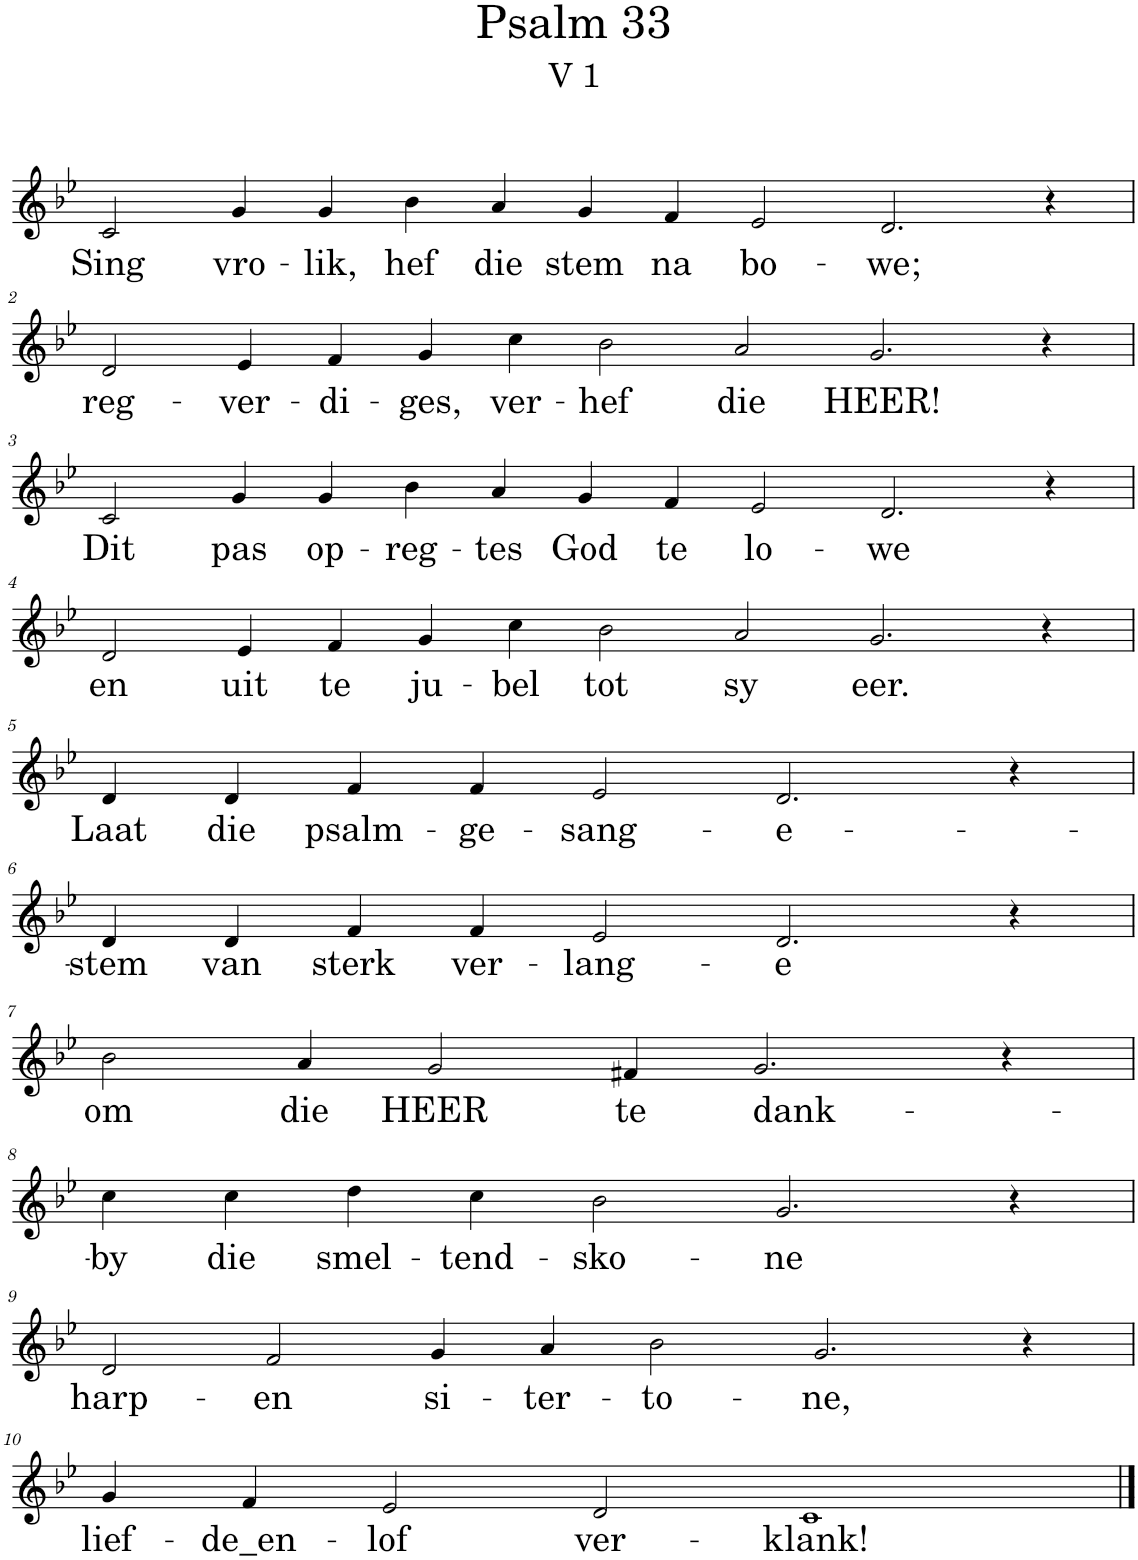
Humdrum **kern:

**kern	**text
*part1	*part1
*staff1	*staff1
*I"Pipe Organ	*
*I'Org.	*
*clefG2	*
*k[b-e-]	*
*M14/4	*
=1	=1
!	!LO:LY:b
2c/	Sing
!	!LO:LY:b
4g/	vro-
!	!LO:LY:b
4g/	-lik,
!	!LO:LY:b
4b-\	hef
!	!LO:LY:b
4a/	die
!	!LO:LY:b
4g/	stem
!	!LO:LY:b
4f/	na
!	!LO:LY:b
2e-/	bo-
!	!LO:LY:b
2.d/	-we;
4r	.
!!LO:LB:g=z
=2	=2
!	!LO:LY:b
2d/	reg-
!	!LO:LY:b
4e-/	-ver-
!	!LO:LY:b
4f/	-di-
!	!LO:LY:b
4g/	-ges,
!	!LO:LY:b
4cc\	ver-
!	!LO:LY:b
2b-\	-hef
!	!LO:LY:b
2a/	die
!	!LO:LY:b
2.g/	HEER!
4r	.
!!LO:LB:g=z
=3	=3
!	!LO:LY:b
2c/	Dit
!	!LO:LY:b
4g/	pas
!	!LO:LY:b
4g/	op-
!	!LO:LY:b
4b-\	-reg-
!	!LO:LY:b
4a/	-tes
!	!LO:LY:b
4g/	God
!	!LO:LY:b
4f/	te
!	!LO:LY:b
2e-/	lo-
!	!LO:LY:b
2.d/	-we
4r	.
!!LO:LB:g=z
=4	=4
!	!LO:LY:b
2d/	en
!	!LO:LY:b
4e-/	uit
!	!LO:LY:b
4f/	te
!	!LO:LY:b
4g/	ju-
!	!LO:LY:b
4cc\	-bel
!	!LO:LY:b
2b-\	tot
!	!LO:LY:b
2a/	sy
!	!LO:LY:b
2.g/	eer.
4r	.
!!LO:LB:g=z
=5	=5
*M10/4	*
!	!LO:LY:b
4d/	Laat
!	!LO:LY:b
4d/	die
!	!LO:LY:b
4f/	psalm-
!	!LO:LY:b
4f/	-ge-
!	!LO:LY:b
2e-/	-sang-
!	!LO:LY:b
2.d/	-e-
4r	.
!!LO:LB:g=z
=6	=6
!	!LO:LY:b
4d/	-stem
!	!LO:LY:b
4d/	van
!	!LO:LY:b
4f/	sterk
!	!LO:LY:b
4f/	ver-
!	!LO:LY:b
2e-/	-lang-
!	!LO:LY:b
2.d/	-e
4r	.
!!LO:LB:g=z
=7	=7
!	!LO:LY:b
2b-\	om
!	!LO:LY:b
4a/	die
!	!LO:LY:b
2g/	HEER
!	!LO:LY:b
4f#X/	te
!	!LO:LY:b
2.g/	dank-
4r	.
!!LO:LB:g=z
=8	=8
!	!LO:LY:b
4cc\	-by
!	!LO:LY:b
4cc\	die
!	!LO:LY:b
4dd\	smel-
!	!LO:LY:b
4cc\	-tend-
!	!LO:LY:b
2b-\	-sko-
!	!LO:LY:b
2.g/	-ne
4r	.
!!LO:LB:g=z
=9	=9
*M12/4	*
!	!LO:LY:b
2d/	harp-
!	!LO:LY:b
2f/	-en
!	!LO:LY:b
4g/	si-
!	!LO:LY:b
4a/	-ter-
!	!LO:LY:b
2b-\	-to-
!	!LO:LY:b
2.g/	-ne,
4r	.
!!LO:LB:g=z
=10	=10
*M10/4	*
!	!LO:LY:b
4g/	lief-
!	!LO:LY:b
4f/	-de_en-
!	!LO:LY:b
2e-/	-lof
!	!LO:LY:b
2d/	ver-
!	!LO:LY:b
1c	-klank!
==	==
*-	*-
